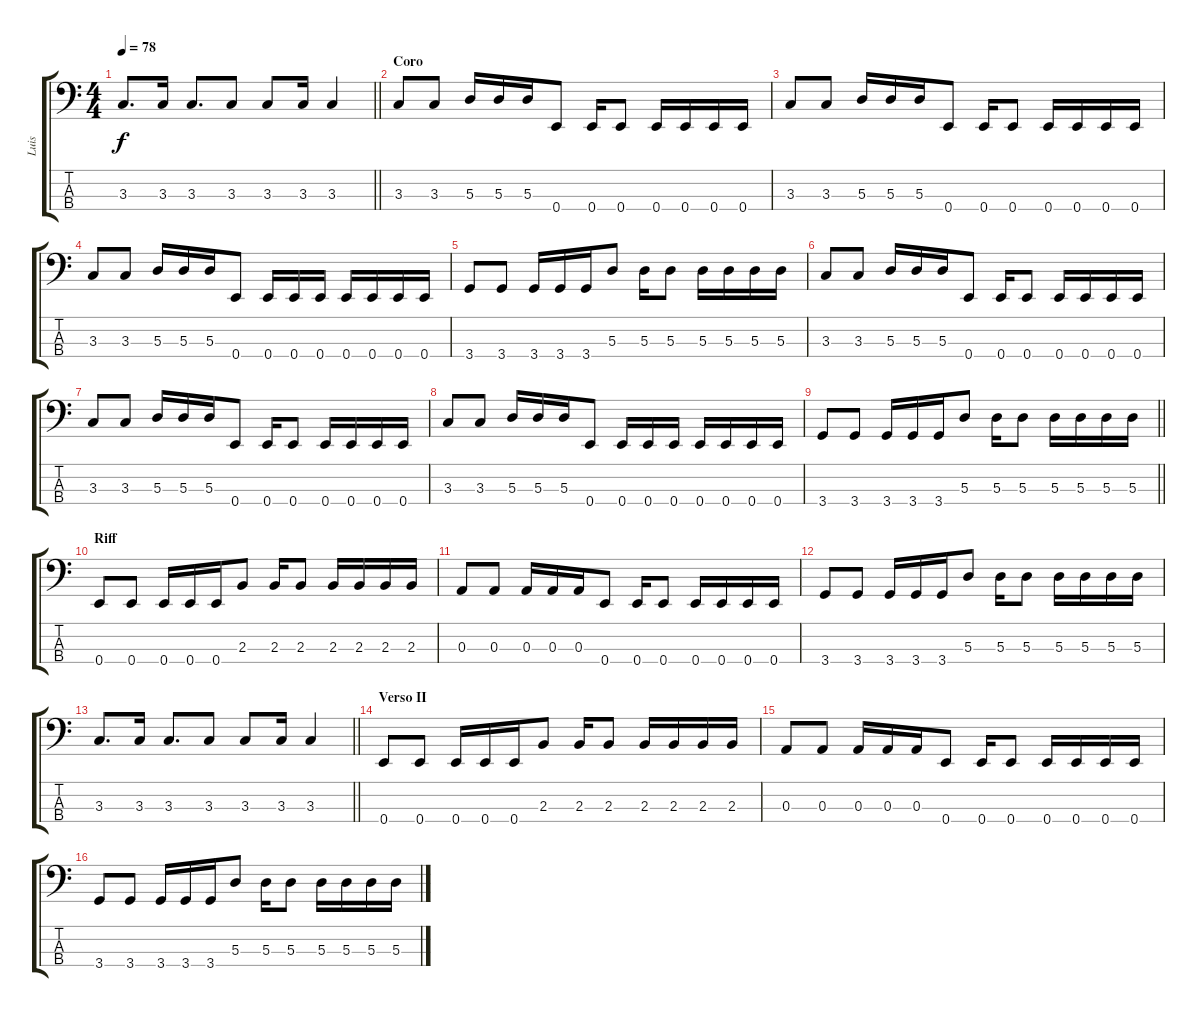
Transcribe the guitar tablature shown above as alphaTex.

\track ("Luis" "Luis") {instrument electricbasspick}
\staff {score tabs}
\tuning (G2 D2 A1 E1) {hide}
\ts (4 4)
\tempo 78
\clef f4
\barLineRight lightlight
\ks c
3.3.8{d dy f} 3.3.16 3.3.8{d} 3.3.8 3.3.8 3.3.16 3.3.4 |
\section ("" "Coro")
3.3.8 3.3.8 5.3.16 5.3.16 5.3.16 0.4.8 0.4.16 0.4.8 0.4.16 0.4.16 0.4.16 0.4.16 |
3.3.8 3.3.8 5.3.16 5.3.16 5.3.16 0.4.8 0.4.16 0.4.8 0.4.16 0.4.16 0.4.16 0.4.16 |
3.3.8 3.3.8 5.3.16 5.3.16 5.3.16 0.4.8 0.4.16 0.4.16 0.4.16 0.4.16 0.4.16 0.4.16 0.4.16 |
3.4.8 3.4.8 3.4.16 3.4.16 3.4.16 5.3.8 5.3.16 5.3.8 5.3.16 5.3.16 5.3.16 5.3.16 |
3.3.8 3.3.8 5.3.16 5.3.16 5.3.16 0.4.8 0.4.16 0.4.8 0.4.16 0.4.16 0.4.16 0.4.16 |
3.3.8 3.3.8 5.3.16 5.3.16 5.3.16 0.4.8 0.4.16 0.4.8 0.4.16 0.4.16 0.4.16 0.4.16 |
3.3.8 3.3.8 5.3.16 5.3.16 5.3.16 0.4.8 0.4.16 0.4.16 0.4.16 0.4.16 0.4.16 0.4.16 0.4.16 |
\barLineRight lightlight
3.4.8 3.4.8 3.4.16 3.4.16 3.4.16 5.3.8 5.3.16 5.3.8 5.3.16 5.3.16 5.3.16 5.3.16 |
\section ("" "Riff")
0.4.8 0.4.8 0.4.16 0.4.16 0.4.16 2.3.8 2.3.16 2.3.8 2.3.16 2.3.16 2.3.16 2.3.16 |
0.3.8 0.3.8 0.3.16 0.3.16 0.3.16 0.4.8 0.4.16 0.4.8 0.4.16 0.4.16 0.4.16 0.4.16 |
3.4.8 3.4.8 3.4.16 3.4.16 3.4.16 5.3.8 5.3.16 5.3.8 5.3.16 5.3.16 5.3.16 5.3.16 |
\barLineRight lightlight
3.3.8{d} 3.3.16 3.3.8{d} 3.3.8 3.3.8 3.3.16 3.3.4 |
\section ("" "Verso II")
0.4.8 0.4.8 0.4.16 0.4.16 0.4.16 2.3.8 2.3.16 2.3.8 2.3.16 2.3.16 2.3.16 2.3.16 |
0.3.8 0.3.8 0.3.16 0.3.16 0.3.16 0.4.8 0.4.16 0.4.8 0.4.16 0.4.16 0.4.16 0.4.16 |
3.4.8 3.4.8 3.4.16 3.4.16 3.4.16 5.3.8 5.3.16 5.3.8 5.3.16 5.3.16 5.3.16 5.3.16
